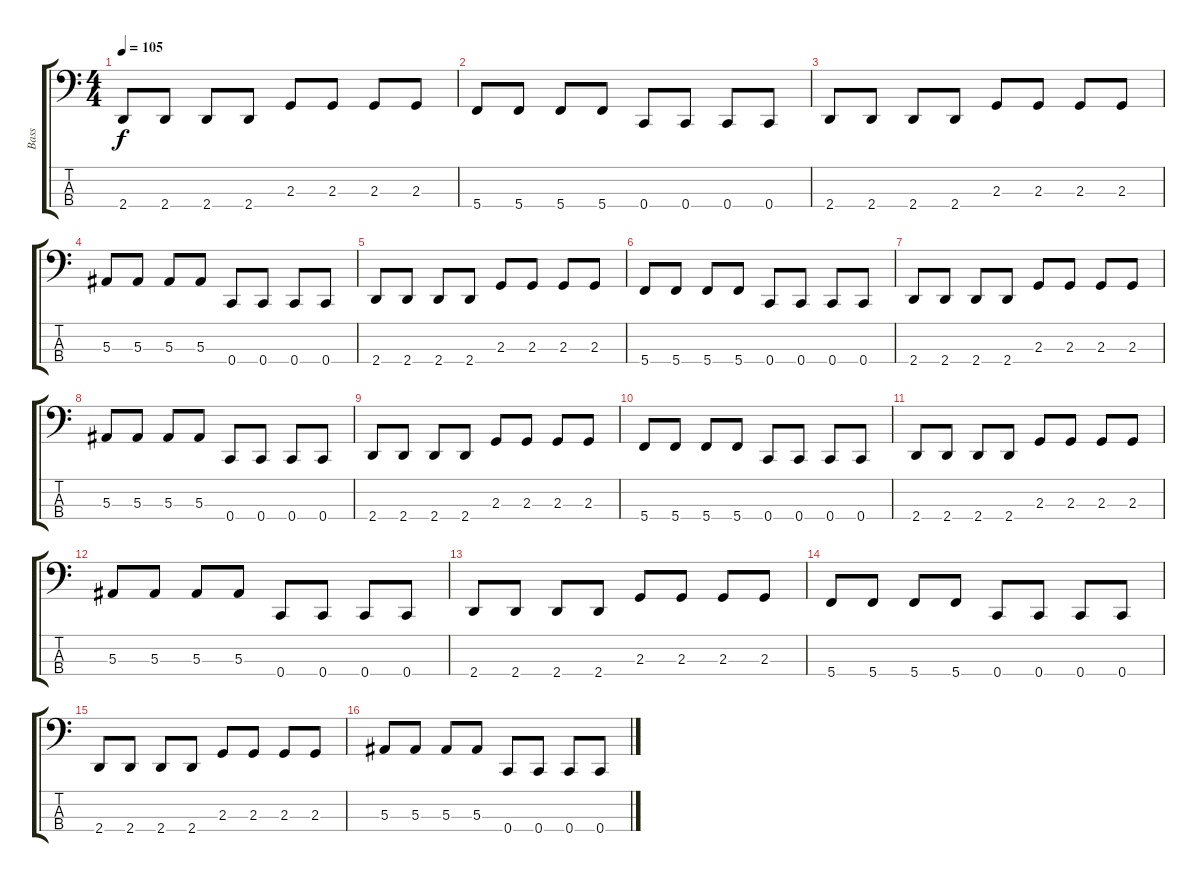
\track ("Bass" "Bass") {instrument slapbass2}
\staff {score tabs}
\tuning (Eb2 Bb1 F1 C1) {hide}
\ts (4 4)
\tempo 105
\clef f4
\ks c
2.4.8{dy f} 2.4.8 2.4.8 2.4.8 2.3.8 2.3.8 2.3.8 2.3.8 |
5.4.8 5.4.8 5.4.8 5.4.8 0.4.8 0.4.8 0.4.8 0.4.8 |
2.4.8 2.4.8 2.4.8 2.4.8 2.3.8 2.3.8 2.3.8 2.3.8 |
5.3.8 5.3.8 5.3.8 5.3.8 0.4.8 0.4.8 0.4.8 0.4.8 |
2.4.8 2.4.8 2.4.8 2.4.8 2.3.8 2.3.8 2.3.8 2.3.8 |
5.4.8 5.4.8 5.4.8 5.4.8 0.4.8 0.4.8 0.4.8 0.4.8 |
2.4.8 2.4.8 2.4.8 2.4.8 2.3.8 2.3.8 2.3.8 2.3.8 |
5.3.8 5.3.8 5.3.8 5.3.8 0.4.8 0.4.8 0.4.8 0.4.8 |
2.4.8 2.4.8 2.4.8 2.4.8 2.3.8 2.3.8 2.3.8 2.3.8 |
5.4.8 5.4.8 5.4.8 5.4.8 0.4.8 0.4.8 0.4.8 0.4.8 |
2.4.8 2.4.8 2.4.8 2.4.8 2.3.8 2.3.8 2.3.8 2.3.8 |
5.3.8 5.3.8 5.3.8 5.3.8 0.4.8 0.4.8 0.4.8 0.4.8 |
2.4.8 2.4.8 2.4.8 2.4.8 2.3.8 2.3.8 2.3.8 2.3.8 |
5.4.8 5.4.8 5.4.8 5.4.8 0.4.8 0.4.8 0.4.8 0.4.8 |
2.4.8 2.4.8 2.4.8 2.4.8 2.3.8 2.3.8 2.3.8 2.3.8 |
5.3.8 5.3.8 5.3.8 5.3.8 0.4.8 0.4.8 0.4.8 0.4.8
